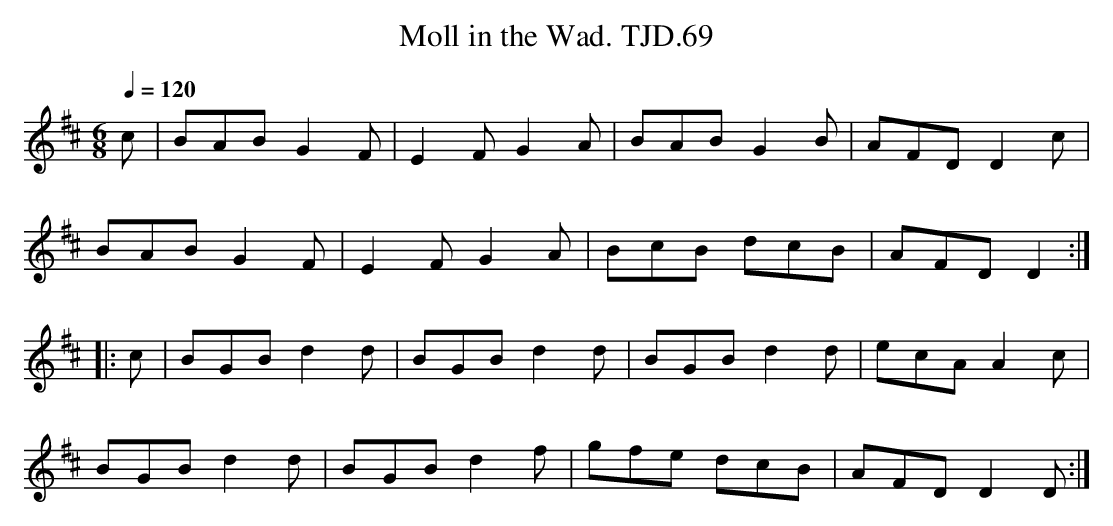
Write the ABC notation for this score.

X:1
T:Moll in the Wad. TJD.69
L:1/8
M:6/8
Q:1/4=120
K:D
c|BAB G2F|E2FG2A|BABG2B|AFD D2c|!
BAB G2F|E2FG2A|BcB dcB|AFDD2:|!
|:c|BGBd2d|BGBd2d|BGBd2d|ecAA2c|!
BGBd2d|BGBd2f|gfe dcB|AFDD2D:|]
